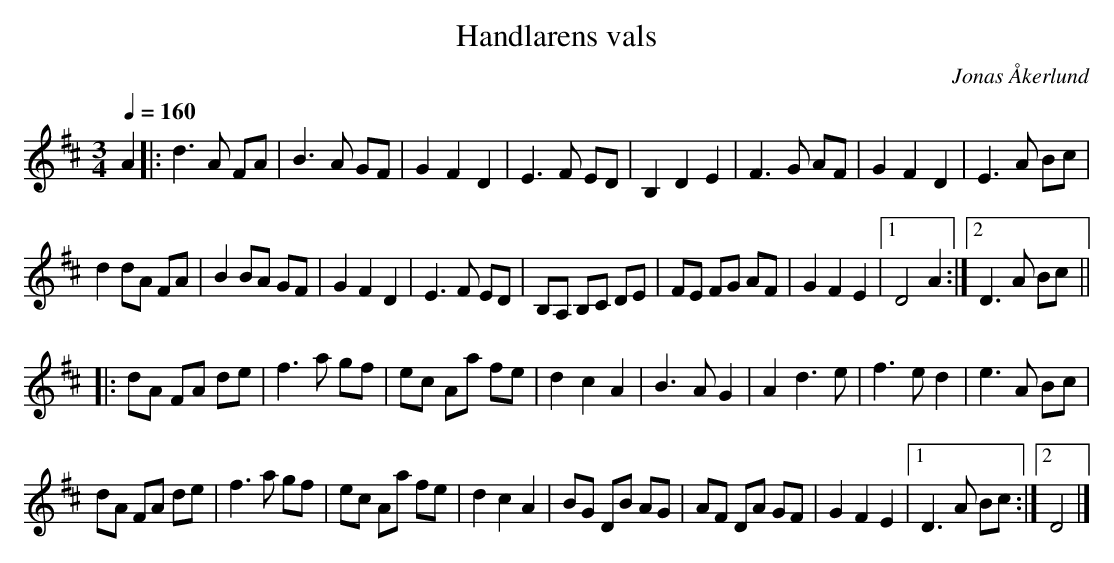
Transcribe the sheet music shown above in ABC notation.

X:1
T: Handlarens vals
C: Jonas \AAkerlund
M: 3/4
L: 1/4
Q: 1/4=160
K: D
A |: d>A F/A/ | B>A G/F/ | G F D | E>F E/D/ |\
B, D E | F>G A/F/ | G F D | E>A B/c/ |
d d/A/ F/A/ | B B/A/ G/F/ | G F D | E>F E/D/ |\
B,/A,/ B,/C/ D/E/ | F/E/ F/G/ A/F/ | G F E |[1 D2 A :|[2 D>A B/c/ ||
|: d/A/ F/A/ d/e/ | f>a g/f/ | e/c/ A/a/ f/e/ | d c A |\
B>A G | A d>e | f>e d | e>A B/c/ |
d/A/ F/A/ d/e/ | f>a g/f/ | e/c/ A/a/ f/e/ | d c A |\
B/G/ D/B/ A/G/ | A/F/ D/A/ G/F/ | G F E |[1 D>A B/c/ :|[2 D2 |]
